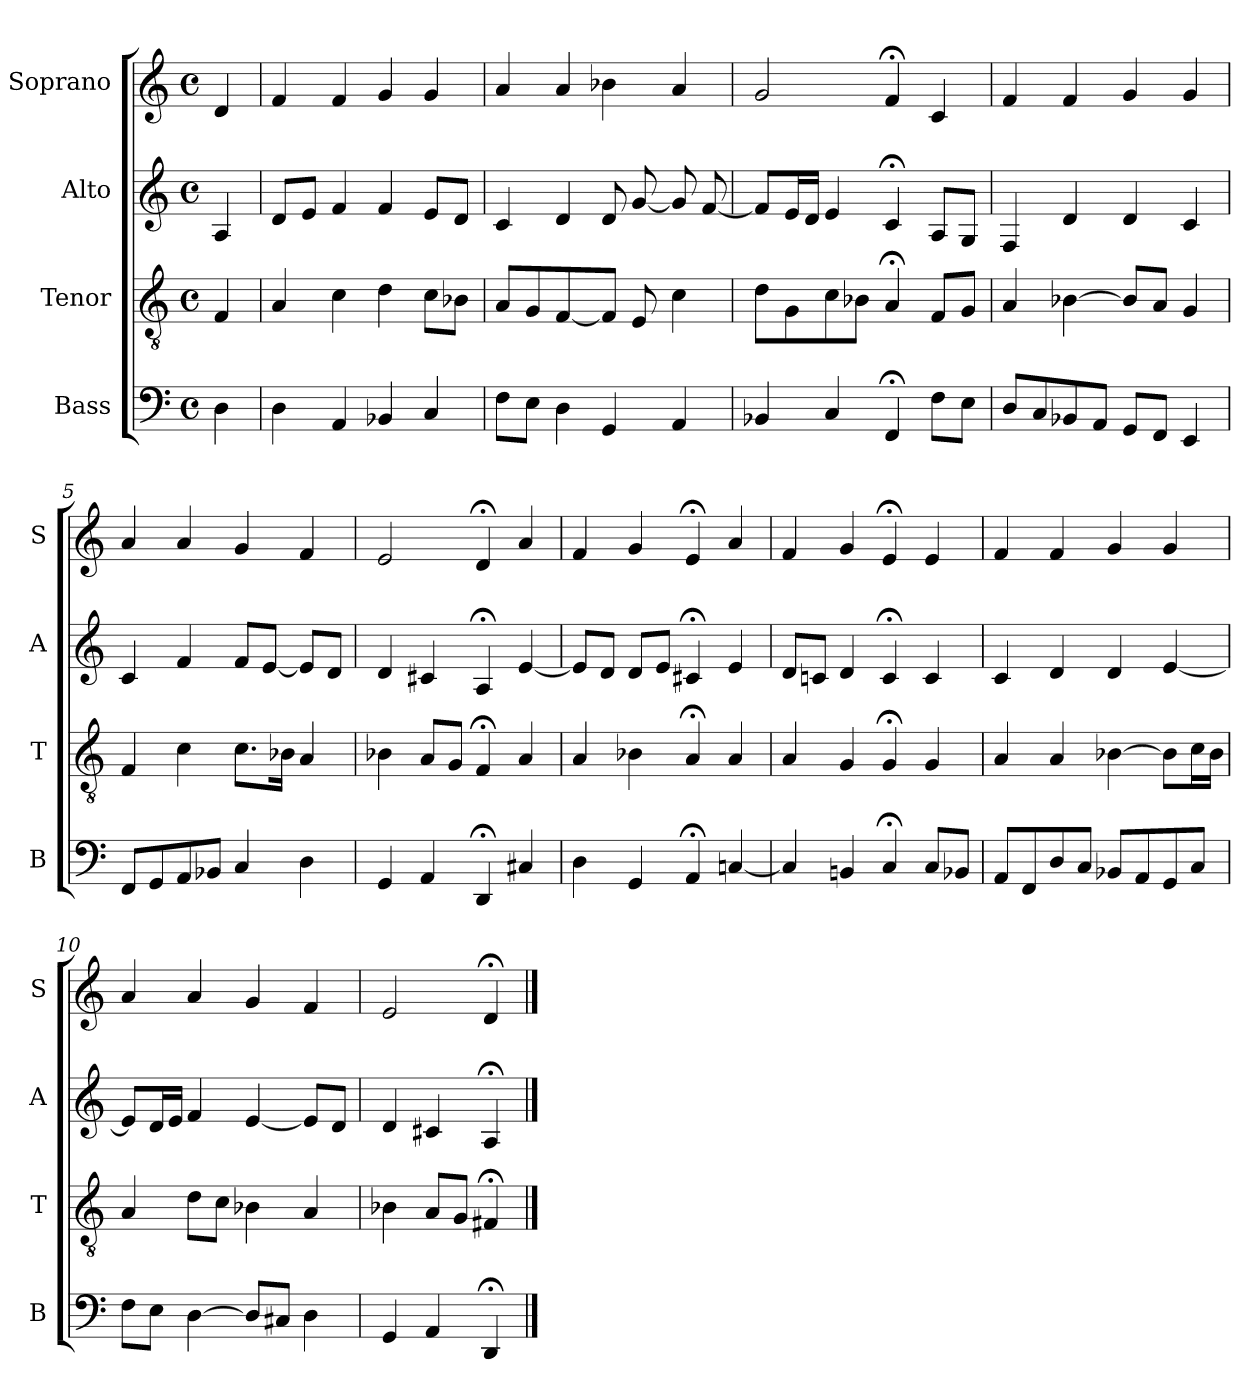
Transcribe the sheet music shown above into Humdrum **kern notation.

**kern	**kern	**kern	**kern
*part4	*part3	*part2	*part1
*staff4	*staff3	*staff2	*staff1
*I"Bass	*I"Tenor	*I"Alto	*I"Soprano
*I'B	*I'T	*I'A	*I'S
*clefF4	*clefGv2	*clefG2	*clefG2
*k[]	*k[]	*k[]	*k[]
*D:dor	*D:dor	*D:dor	*D:dor
*M4/4	*M4/4	*M4/4	*M4/4
*met(c)	*met(c)	*met(c)	*met(c)
*MM100	*MM100	*MM100	*MM100
=	=	=	=
4D	4F	4A	4d
=1	=1	=1	=1
4D	4A	8dL	4f
.	.	8eJ	.
4AA	4c	4f	4f
4BB-X	4d	4f	4g
4C	8cL	8eL	4g
.	8B-XJ	8dJ	.
=2	=2	=2	=2
8FL	8AL	4c	4a
8EJ	8GJ	.	.
4D	[4F	4d	4a
4GG	8FJ]	8d	4b-X
.	8E	[8g	.
4AA	4c	8g]	4a
.	.	[8f	.
=3	=3	=3	=3
4BB-Xi	8dL	8fL]	2g
.	8Gi	16eL	.
.	.	16dJJ	.
4Ci	8ci	4e	.
.	8B-XJ	.	.
4FF;<	4A;<	4c;<	4f;<
8FL	8FL	8AL	4c
8EJ	8GJ	8GJ	.
=4	=4	=4	=4
8DL	4A	4F	4f
8C	.	.	.
8BB-X	[4B-X	4d	4f
8AAJ	.	.	.
8GGL	8B-L]	4d	4g
8FFJ	8AJ	.	.
4EE	4G	4c	4g
=5	=5	=5	=5
8FFL	4F	4c	4a
8GG	.	.	.
8AA	4c	4f	4a
8BB-XJ	.	.	.
4C	8.cL	8fL	4g
.	.	[8eJ	.
.	16B-XJk	.	.
4D	4A	8eL]	4f
.	.	8dJ	.
=6	=6	=6	=6
4GG	4B-X	4d	2e
4AA	8AL	4c#X	.
.	8GJ	.	.
4DD;<	4F;<i	4A;<	4d;<i
4C#X	4Ai	[4e	4ai
=7	=7	=7	=7
4D	4A	8eL]	4f
.	.	8dJ	.
4GG	4B-X	8dL	4g
.	.	8eJ	.
4AA;<	4A;<	4c#X;<	4e;<
[4Cn	4A	4e	4a
=8	=8	=8	=8
4C]	4A	8dL	4f
.	.	8cnJ	.
4BBn	4G	4d	4g
4C;<	4G;<	4c;<	4e;<
8CL	4G	4c	4e
8BB-XJ	.	.	.
=9	=9	=9	=9
8AAL	4A	4c	4f
8FF	.	.	.
8D	4A	4d	4f
8CJ	.	.	.
8BB-XL	[4B-X	4d	4g
8AA	.	.	.
8GG	8B-L]	[4e	4g
8CJ	16cL	.	.
.	16B-JJ	.	.
=10	=10	=10	=10
8FL	4A	8eL]	4a
8EJ	.	16dL	.
.	.	16eJJ	.
[4D	8dL	4f	4a
.	8cJ	.	.
8DL]	4B-X	[4e	4g
8C#XJ	.	.	.
4D	4A	8eL]	4f
.	.	8dJ	.
=11	=11	=11	=11
4GG	4B-X	4d	2e
4AA	8AL	4c#X	.
.	8GJ	.	.
4DD;<	4F#X;<	4A;<	4d;<
==	==	==	==
*-	*-	*-	*-
